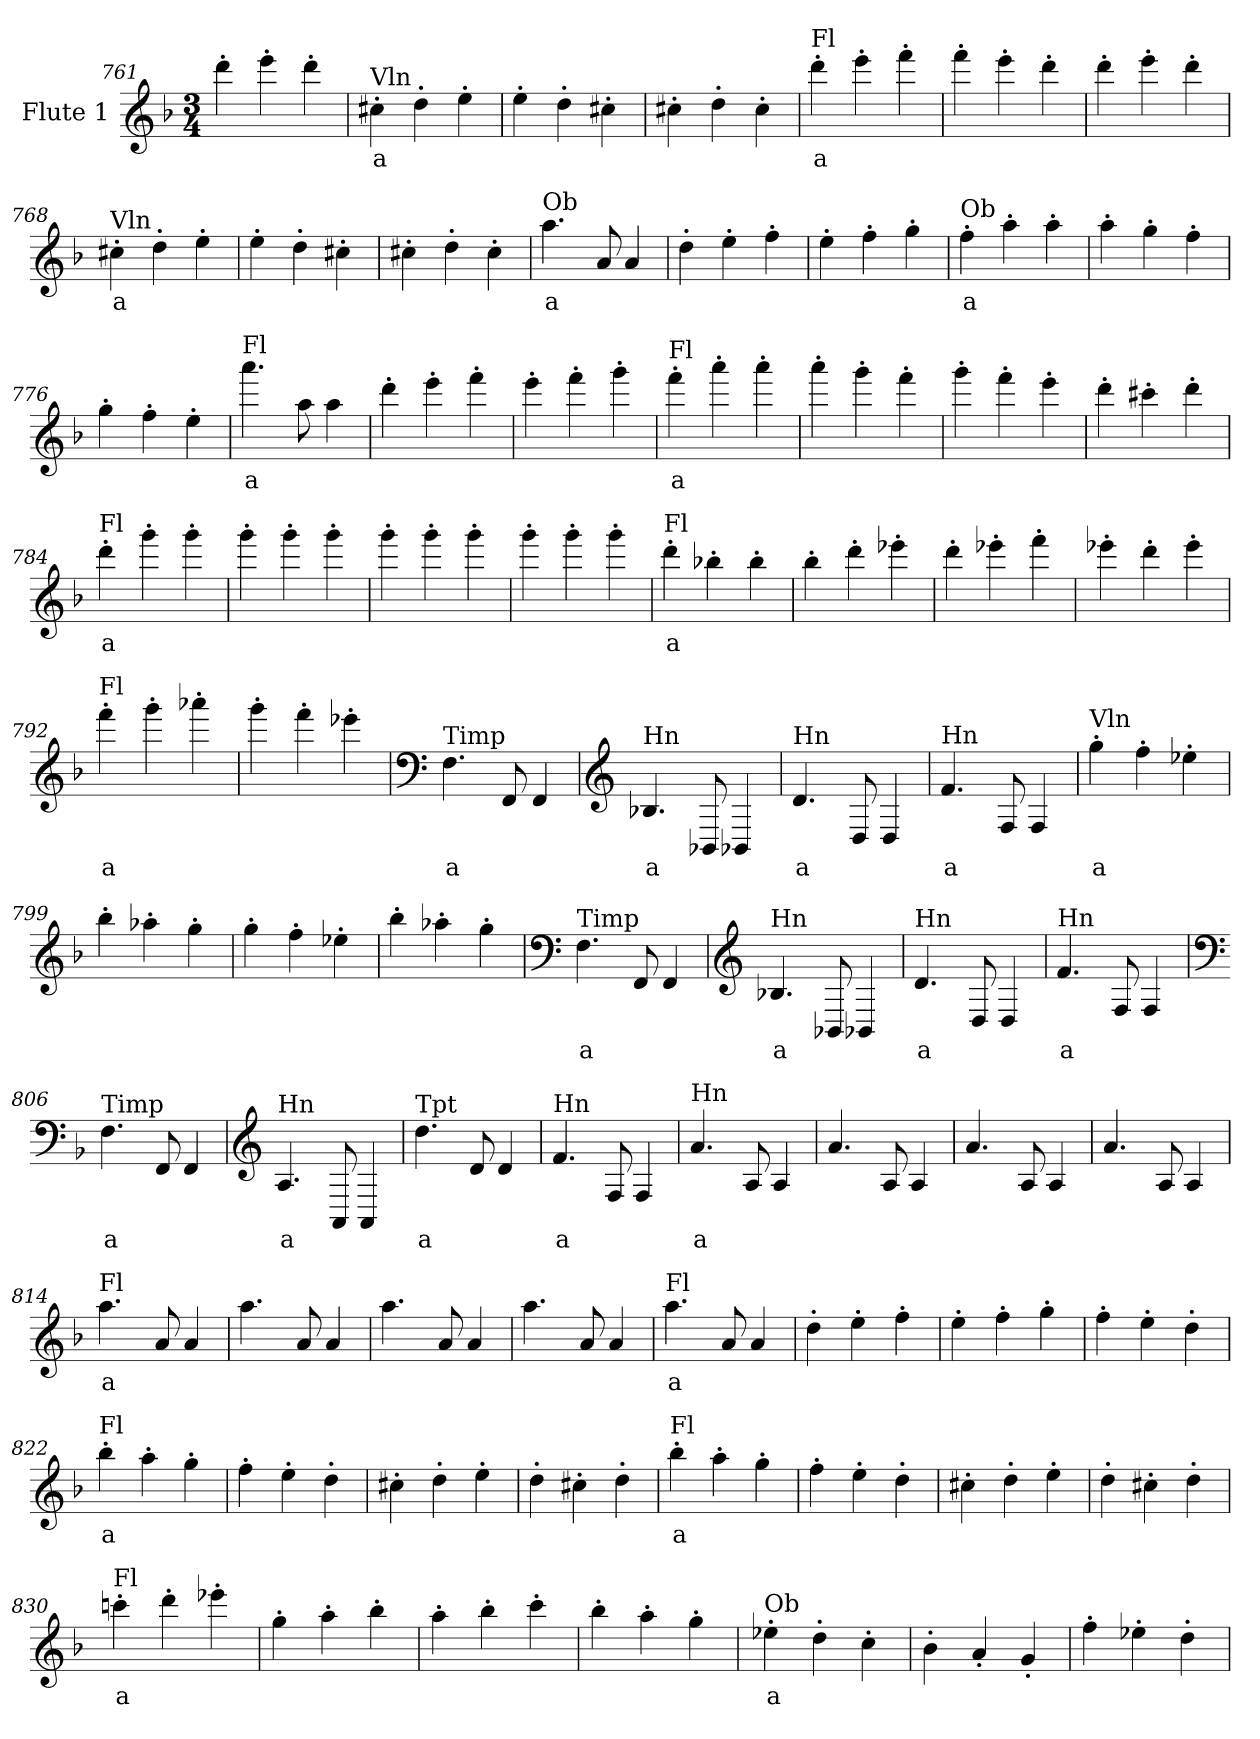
**kern	**text
*part1	*part1
*staff1	*staff1
*I"Flute 1	*
*I'Fl 1	*
!!LO:PB:g=z
*clefG2	*
*k[b-]	*
*M3/4	*
=761	=761
4ddd'	.
4eee'	.
4ddd'	.
=762	=762
!LO:TX:a:t=Vln	!
!	!LO:LY:b:color=#FF0000
4cc#X'	a
4dd'	.
4ee'	.
=763	=763
4ee'	.
4dd'	.
4cc#X'	.
=764	=764
4cc#X'	.
4dd'	.
4cc#'	.
=765	=765
!LO:TX:a:t=Fl	!
!	!LO:LY:b:color=#FF0000
4ddd'	a
4eee'	.
4fff'	.
=766	=766
4fff'	.
4eee'	.
4ddd'	.
=767	=767
4ddd'	.
4eee'	.
4ddd'	.
=768	=768
!LO:TX:a:t=Vln	!
!	!LO:LY:b:color=#FF0000
4cc#X'	a
4dd'	.
4ee'	.
=769	=769
4ee'	.
4dd'	.
4cc#X'	.
=770	=770
4cc#X'	.
4dd'	.
4cc#'	.
=771	=771
!LO:TX:a:t=Ob	!
!	!LO:LY:b:color=#FF0000
4.aa	a
8a	.
4a	.
=772	=772
4dd'	.
4ee'	.
4ff'	.
=773	=773
4ee'	.
4ff'	.
4gg'	.
!!LO:PB:g=z
=774	=774
!LO:TX:a:t=Ob	!
!	!LO:LY:b:color=#FF0000
4ff'	a
4aa'	.
4aa'	.
=775	=775
4aa'	.
4gg'	.
4ff'	.
=776	=776
4gg'	.
4ff'	.
4ee'	.
=777	=777
!LO:TX:a:t=Fl	!
!	!LO:LY:b:color=#FF0000
4.aaa	a
8aa	.
4aa	.
=778	=778
4ddd'	.
4eee'	.
4fff'	.
=779	=779
4eee'	.
4fff'	.
4ggg'	.
=780	=780
!LO:TX:a:t=Fl	!
!	!LO:LY:b:color=#FF0000
4fff'	a
4aaa'	.
4aaa'	.
=781	=781
4aaa'	.
4ggg'	.
4fff'	.
=782	=782
4ggg'	.
4fff'	.
4eee'	.
=783	=783
4ddd'	.
4ccc#X'	.
4ddd'	.
=784	=784
!LO:TX:a:t=Fl	!
!	!LO:LY:b:color=#FF0000
4ddd'	a
4ggg'	.
4ggg'	.
=785	=785
4ggg'	.
4ggg'	.
4ggg'	.
!!LO:PB:g=z
=786	=786
4ggg'	.
4ggg'	.
4ggg'	.
=787	=787
4ggg'	.
4ggg'	.
4ggg'	.
=788	=788
!LO:TX:a:t=Fl	!
!	!LO:LY:b:color=#FF0000
4ddd'	a
4bb-X'	.
4bb-'	.
=789	=789
4bb-'	.
4ddd'	.
4eee-X'	.
=790	=790
4ddd'	.
4eee-X'	.
4fff'	.
=791	=791
4eee-X'	.
4ddd'	.
4eee-'	.
=792	=792
!LO:TX:a:t=Fl	!
!	!LO:LY:b:color=#FF0000
4fff'	a
4ggg'	.
4aaa-X'	.
=793	=793
4ggg'	.
4fff'	.
4eee-X'	.
=794	=794
*clefF4	*
!LO:TX:a:t=Timp	!
!	!LO:LY:b:color=#FF0000
4.F	a
8FF	.
4FF	.
=795	=795
*clefG2	*
!LO:TX:a:t=Hn	!
!	!LO:LY:b:color=#FF0000
4.B-X	a
8BB-X	.
4BB-X	.
=796	=796
!LO:TX:a:t=Hn	!
!	!LO:LY:b:color=#FF0000
4.d	a
8D	.
4D	.
=797	=797
!LO:TX:a:t=Hn	!
!	!LO:LY:b:color=#FF0000
4.f	a
8F	.
4F	.
!!LO:PB:g=z
=798	=798
!LO:TX:a:t=Vln	!
!	!LO:LY:b:color=#FF0000
4gg'	a
4ff'	.
4ee-X'	.
=799	=799
4bb-'	.
4aa-X'	.
4gg'	.
=800	=800
4gg'	.
4ff'	.
4ee-X'	.
=801	=801
4bb-'	.
4aa-X'	.
4gg'	.
=802	=802
*clefF4	*
!LO:TX:a:t=Timp	!
!	!LO:LY:b:color=#FF0000
4.F	a
8FF	.
4FF	.
=803	=803
*clefG2	*
!LO:TX:a:t=Hn	!
!	!LO:LY:b:color=#FF0000
4.B-X	a
8BB-X	.
4BB-X	.
=804	=804
!LO:TX:a:t=Hn	!
!	!LO:LY:b:color=#FF0000
4.d	a
8D	.
4D	.
=805	=805
!LO:TX:a:t=Hn	!
!	!LO:LY:b:color=#FF0000
4.f	a
8F	.
4F	.
=806	=806
*clefF4	*
!LO:TX:a:t=Timp	!
!	!LO:LY:b:color=#FF0000
4.F	a
8FF	.
4FF	.
=807	=807
*clefG2	*
!LO:TX:a:t=Hn	!
!	!LO:LY:b:color=#FF0000
4.A	a
8AA	.
4AA	.
=808	=808
!LO:TX:a:t=Tpt	!
!	!LO:LY:b:color=#FF0000
4.dd	a
8d	.
4d	.
=809	=809
!LO:TX:a:t=Hn	!
!	!LO:LY:b:color=#FF0000
4.f	a
8F	.
4F	.
!!LO:PB:g=z
=810	=810
!LO:TX:a:t=Hn	!
!	!LO:LY:b:color=#FF0000
4.a	a
8A	.
4A	.
=811	=811
4.a	.
8A	.
4A	.
=812	=812
4.a	.
8A	.
4A	.
=813	=813
4.a	.
8A	.
4A	.
=814	=814
!LO:TX:a:t=Fl	!
!	!LO:LY:b:color=#FF0000
4.aa	a
8a	.
4a	.
=815	=815
4.aa	.
8a	.
4a	.
=816	=816
4.aa	.
8a	.
4a	.
=817	=817
4.aa	.
8a	.
4a	.
=818	=818
!LO:TX:a:t=Fl	!
!	!LO:LY:b:color=#FF0000
4.aa	a
8a	.
4a	.
=819	=819
4dd'	.
4ee'	.
4ff'	.
=820	=820
4ee'	.
4ff'	.
4gg'	.
=821	=821
4ff'	.
4ee'	.
4dd'	.
!!LO:PB:g=z
=822	=822
!LO:TX:a:t=Fl	!
!	!LO:LY:b:color=#FF0000
4bb-'	a
4aa'	.
4gg'	.
=823	=823
4ff'	.
4ee'	.
4dd'	.
=824	=824
4cc#X'	.
4dd'	.
4ee'	.
=825	=825
4dd'	.
4cc#X'	.
4dd'	.
=826	=826
!LO:TX:a:t=Fl	!
!	!LO:LY:b:color=#FF0000
4bb-'	a
4aa'	.
4gg'	.
=827	=827
4ff'	.
4ee'	.
4dd'	.
=828	=828
4cc#X'	.
4dd'	.
4ee'	.
=829	=829
4dd'	.
4cc#X'	.
4dd'	.
=830	=830
!LO:TX:a:t=Fl	!
!	!LO:LY:b:color=#FF0000
4cccn'	a
4ddd'	.
4eee-X'	.
=831	=831
4gg'	.
4aa'	.
4bb-'	.
=832	=832
4aa'	.
4bb-'	.
4ccc'	.
=833	=833
4bb-'	.
4aa'	.
4gg'	.
!!LO:PB:g=z
=834	=834
!LO:TX:a:t=Ob	!
!	!LO:LY:b:color=#FF0000
4ee-X'	a
4dd'	.
4cc'	.
=835	=835
4b-'	.
4a'	.
4g'	.
=836	=836
4ff'	.
4ee-X'	.
4dd'	.
=	=
*-	*-
